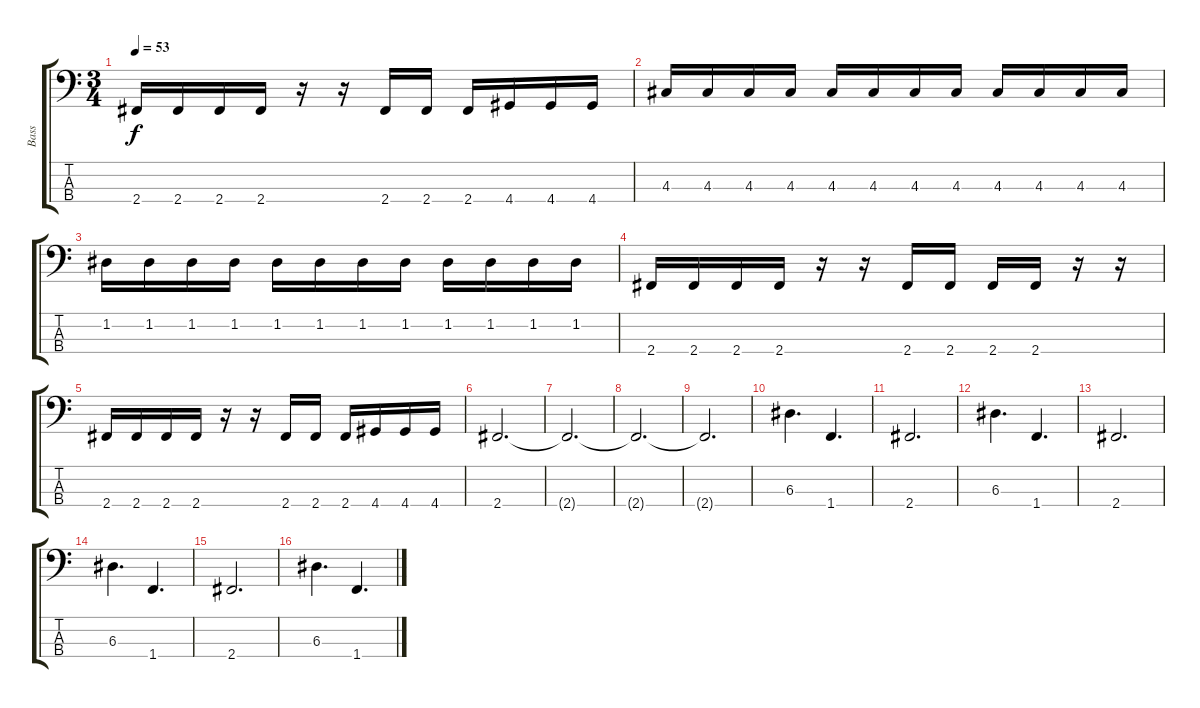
\track ("Bass" "Bass") {instrument electricbassfinger}
\staff {score tabs}
\tuning (G2 D2 A1 E1) {hide}
\ts (3 4)
\tempo 53
\clef f4
\ks c
2.4.16{dy f} 2.4.16 2.4.16 2.4.16 r.16 r.16 2.4.16 2.4.16 2.4.16 4.4.16 4.4.16 4.4.16 |
4.3.16 4.3.16 4.3.16 4.3.16 4.3.16 4.3.16 4.3.16 4.3.16 4.3.16 4.3.16 4.3.16 4.3.16 |
1.2.16 1.2.16 1.2.16 1.2.16 1.2.16 1.2.16 1.2.16 1.2.16 1.2.16 1.2.16 1.2.16 1.2.16 |
2.4.16 2.4.16 2.4.16 2.4.16 r.16 r.16 2.4.16 2.4.16 2.4.16 2.4.16 r.16 r.16 |
2.4.16 2.4.16 2.4.16 2.4.16 r.16 r.16 2.4.16 2.4.16 2.4.16 4.4.16 4.4.16 4.4.16 |
2.4.2{d} |
2.4{t}.2{d} |
2.4{t}.2{d} |
2.4{t}.2{d} |
6.3.4{d} 1.4.4{d} |
2.4.2{d} |
6.3.4{d} 1.4.4{d} |
2.4.2{d} |
6.3.4{d} 1.4.4{d} |
2.4.2{d} |
6.3.4{d} 1.4.4{d}
